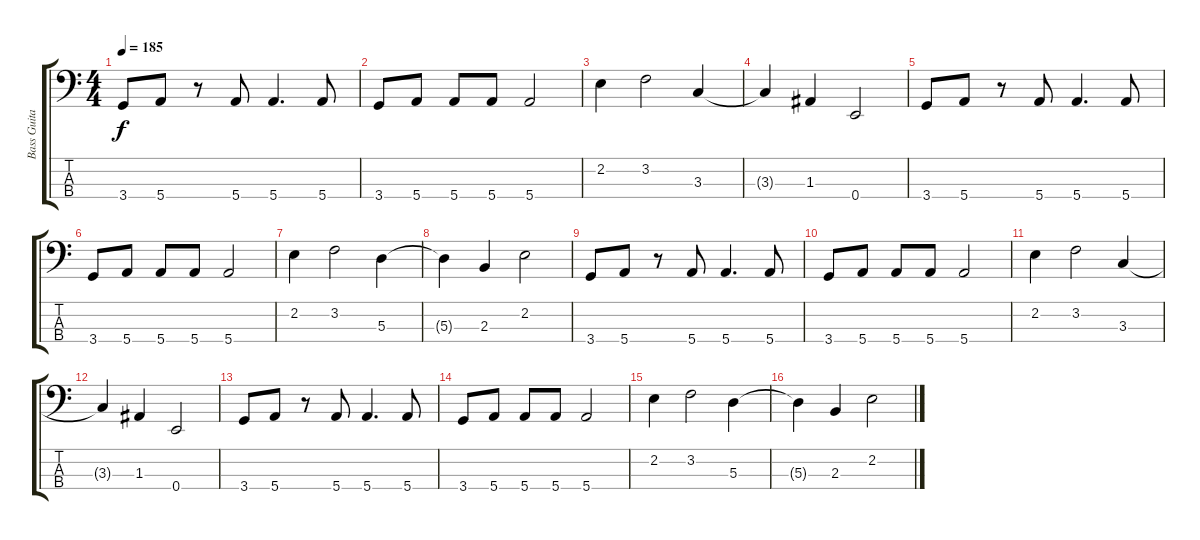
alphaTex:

\track ("Bass Guitar" "Bass Guita") {instrument electricbassfinger}
\staff {score tabs}
\tuning (G2 D2 A1 E1) {hide}
\ts (4 4)
\tempo 185
\clef f4
\ks c
3.4.8{dy f} 5.4.8 r.8 5.4.8 5.4.4{d} 5.4.8 |
3.4.8 5.4.8 5.4.8 5.4.8 5.4.2 |
2.2.4 3.2.2 3.3.4 |
3.3{t}.4 1.3.4 0.4.2 |
3.4.8 5.4.8 r.8 5.4.8 5.4.4{d} 5.4.8 |
3.4.8 5.4.8 5.4.8 5.4.8 5.4.2 |
2.2.4 3.2.2 5.3.4 |
5.3{t}.4 2.3.4 2.2.2 |
3.4.8 5.4.8 r.8 5.4.8 5.4.4{d} 5.4.8 |
3.4.8 5.4.8 5.4.8 5.4.8 5.4.2 |
2.2.4 3.2.2 3.3.4 |
3.3{t}.4 1.3.4 0.4.2 |
3.4.8 5.4.8 r.8 5.4.8 5.4.4{d} 5.4.8 |
3.4.8 5.4.8 5.4.8 5.4.8 5.4.2 |
2.2.4 3.2.2 5.3.4 |
5.3{t}.4 2.3.4 2.2.2
